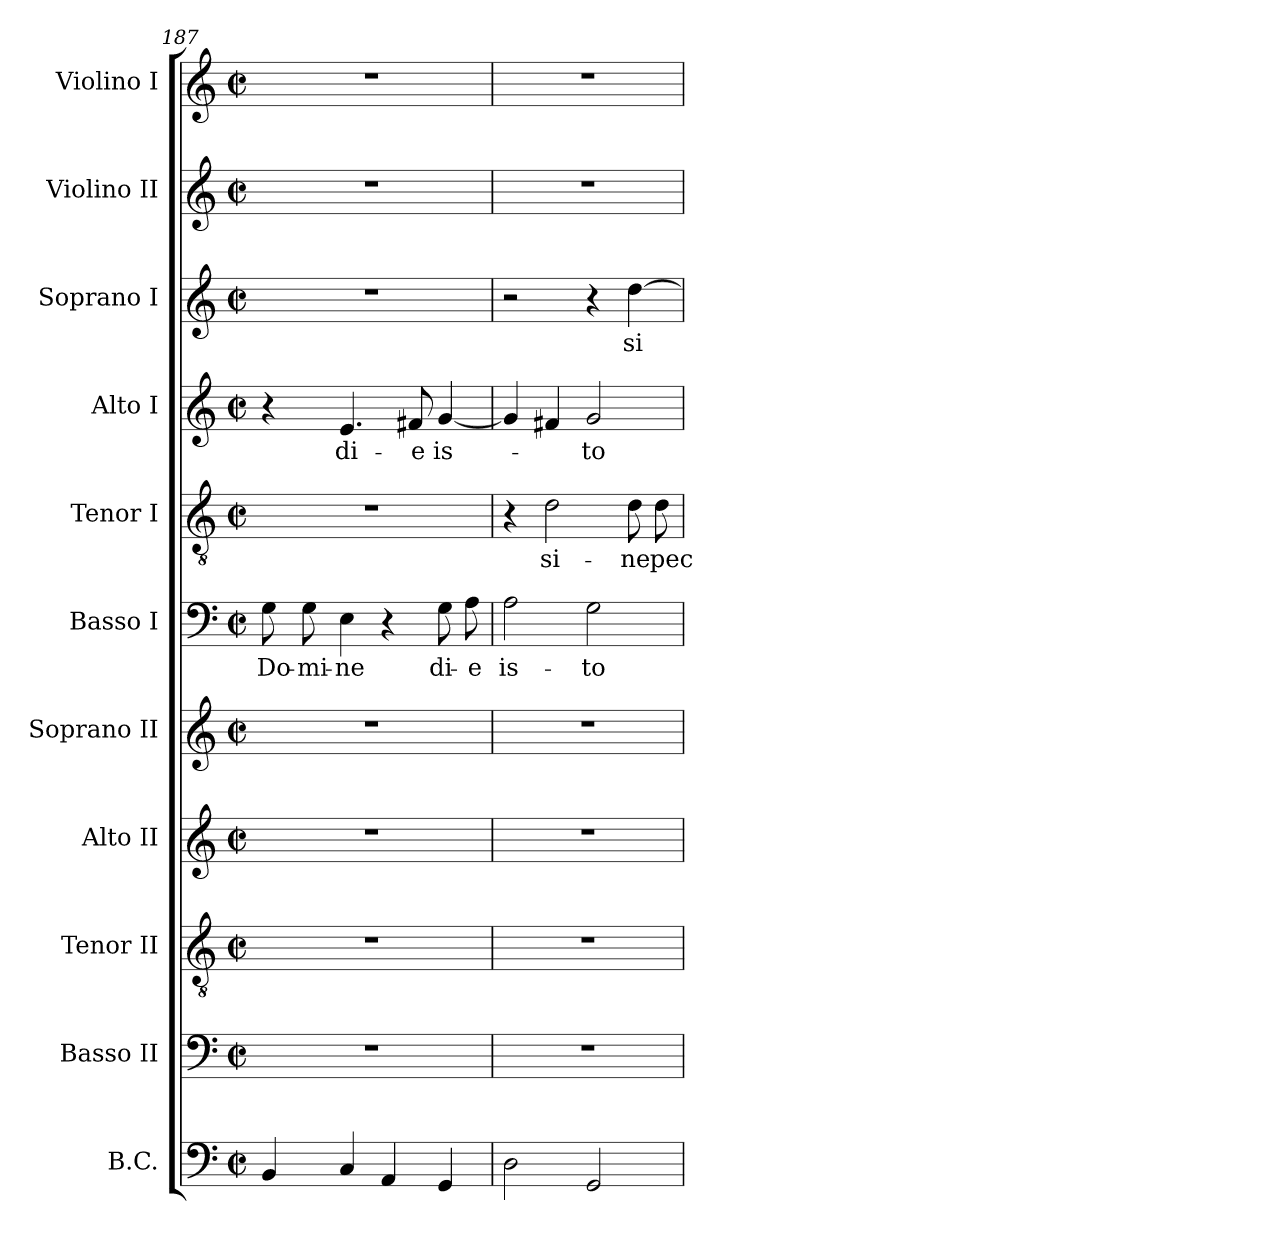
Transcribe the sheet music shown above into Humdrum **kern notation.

**kern	**kern	**kern	**kern	**kern	**kern	**text	**kern	**text	**kern	**text	**kern	**text	**kern	**kern
*part11	*part10	*part9	*part8	*part7	*part6	*part6	*part5	*part5	*part4	*part4	*part3	*part3	*part2	*part1
*staff11	*staff10	*staff9	*staff8	*staff7	*staff6	*staff6	*staff5	*staff5	*staff4	*staff4	*staff3	*staff3	*staff2	*staff1
*I"B.C.	*I"Basso II	*I"Tenor II	*I"Alto II	*I"Soprano II	*I"Basso I	*	*I"Tenor I	*	*I"Alto I	*	*I"Soprano I	*	*I"Violino II	*I"Violino I
*I'BC	*I'B 2	*I'T 2	*I'A 2	*I'S 2	*I'B 1	*	*I'T 1	*	*I'A 1	*	*I'S 1	*	*I'Vln. II	*I'Vln. I
!!LO:PB:g=z
*clefF4	*clefF4	*clefGv2	*clefG2	*clefG2	*clefF4	*	*clefGv2	*	*clefG2	*	*clefG2	*	*clefG2	*clefG2
*k[]	*k[]	*k[]	*k[]	*k[]	*k[]	*	*k[]	*	*k[]	*	*k[]	*	*k[]	*k[]
*C:	*C:	*C:	*C:	*C:	*C:	*	*C:	*	*C:	*	*C:	*	*C:	*C:
*M2/2	*M2/2	*M2/2	*M2/2	*M2/2	*M2/2	*	*M2/2	*	*M2/2	*	*M2/2	*	*M2/2	*M2/2
*met(c|)	*met(c|)	*met(c|)	*met(c|)	*met(c|)	*met(c|)	*	*met(c|)	*	*met(c|)	*	*met(c|)	*	*met(c|)	*met(c|)
=187	=187	=187	=187	=187	=187	=187	=187	=187	=187	=187	=187	=187	=187	=187
!	!	!	!	!	!	!LO:LY:b	!	!	!	!	!	!	!	!
4BB/	1r	1r	1r	1r	8G\	Do-	1r	.	4r	.	1r	.	1r	1r
!	!	!	!	!	!	!LO:LY:b	!	!	!	!	!	!	!	!
.	.	.	.	.	8G\	-mi-	.	.	.	.	.	.	.	.
!	!	!	!	!	!	!LO:LY:b	!	!	!	!	!	!	!	!
!	!	!	!	!	!	!	!	!	!	!LO:LY:b	!	!	!	!
4C/	.	.	.	.	4E\	-ne	.	.	4.e/	di-	.	.	.	.
4AA/	.	.	.	.	4r	.	.	.	.	.	.	.	.	.
!	!	!	!	!	!	!	!	!	!	!LO:LY:b	!	!	!	!
.	.	.	.	.	.	.	.	.	8f#X/	-e	.	.	.	.
!	!	!	!	!	!	!LO:LY:b	!	!	!	!	!	!	!	!
!	!	!	!	!	!	!	!	!	!	!LO:LY:b	!	!	!	!
4GG/	.	.	.	.	8G\	di-	.	.	[4g/	is-	.	.	.	.
!	!	!	!	!	!	!LO:LY:b	!	!	!	!	!	!	!	!
.	.	.	.	.	8A\	-e	.	.	.	.	.	.	.	.
=188	=188	=188	=188	=188	=188	=188	=188	=188	=188	=188	=188	=188	=188	=188
!	!	!	!	!	!	!LO:LY:b	!	!	!	!	!	!	!	!
2D\	1r	1r	1r	1r	2A\	is-	4r	.	4g/]	.	2r	.	1r	1r
!	!	!	!	!	!	!	!	!LO:LY:b	!	!	!	!	!	!
.	.	.	.	.	.	.	2d\	si-	4f#X/	.	.	.	.	.
!	!	!	!	!	!	!LO:LY:b	!	!	!	!	!	!	!	!
!	!	!	!	!	!	!	!	!	!	!LO:LY:b	!	!	!	!
2GG/	.	.	.	.	2G\	-to	.	.	2g/	-to	4r	.	.	.
!	!	!	!	!	!	!	!	!LO:LY:b	!	!	!	!	!	!
!	!	!	!	!	!	!	!	!	!	!	!	!LO:LY:b	!	!
.	.	.	.	.	.	.	8d\	-ne	.	.	[4dd\	si-	.	.
!	!	!	!	!	!	!	!	!LO:LY:b	!	!	!	!	!	!
.	.	.	.	.	.	.	8d\	pec-	.	.	.	.	.	.
=	=	=	=	=	=	=	=	=	=	=	=	=	=	=
*-	*-	*-	*-	*-	*-	*-	*-	*-	*-	*-	*-	*-	*-	*-
